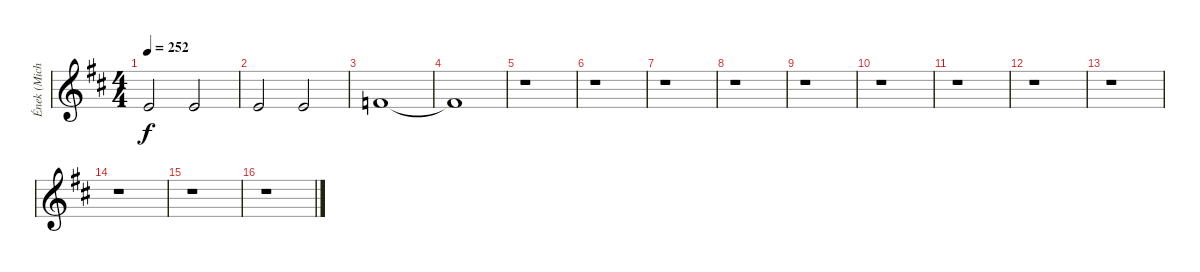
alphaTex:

\track ("Ének (Michael Vescera)" "Ének (Mich") {instrument tenorsax}
\staff {score}
\tuning (E4 B3 G3 D3 A2 E2) {hide}
\ts (4 4)
\tempo 252
\clef g2
\ks d
0.1.2{dy f} 0.1.2 |
0.1.2 0.1.2 |
1.1.1 |
1.1{t}.1 |
r.1 |
r.1 |
r.1 |
r.1 |
r.1 |
r.1 |
r.1 |
r.1 |
r.1 |
r.1 |
r.1 |
r.1
